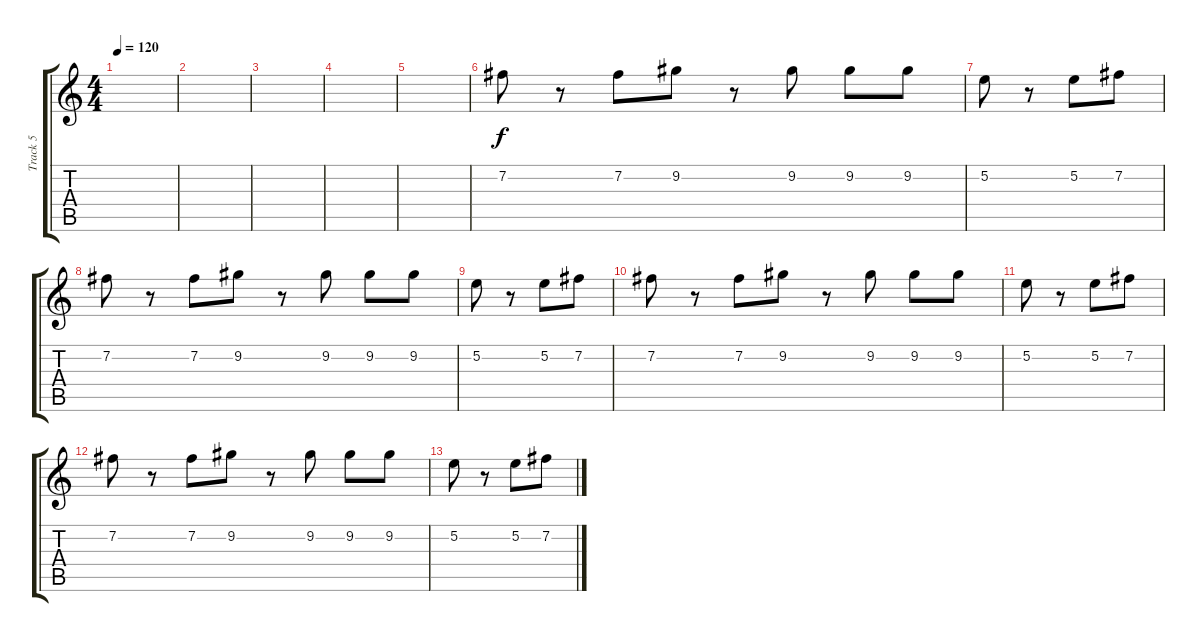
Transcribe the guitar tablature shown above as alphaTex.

\track ("Track 5" "Track 5") {instrument acousticguitarnylon}
\staff {score tabs}
\tuning (E4 B3 G3 D3 A2 E2) {hide}
\ts (4 4)
\tempo 120
\clef g2
\ks c
|
|
|
|
|
7.2.8 r.8 7.2.8 9.2.8 r.8 9.2.8 9.2.8 9.2.8 |
5.2.8 r.8 5.2.8 7.2.8 |
7.2.8 r.8 7.2.8 9.2.8 r.8 9.2.8 9.2.8 9.2.8 |
5.2.8 r.8 5.2.8 7.2.8 |
7.2.8 r.8 7.2.8 9.2.8 r.8 9.2.8 9.2.8 9.2.8 |
5.2.8 r.8 5.2.8 7.2.8 |
7.2.8 r.8 7.2.8 9.2.8 r.8 9.2.8 9.2.8 9.2.8 |
5.2.8 r.8 5.2.8 7.2.8
